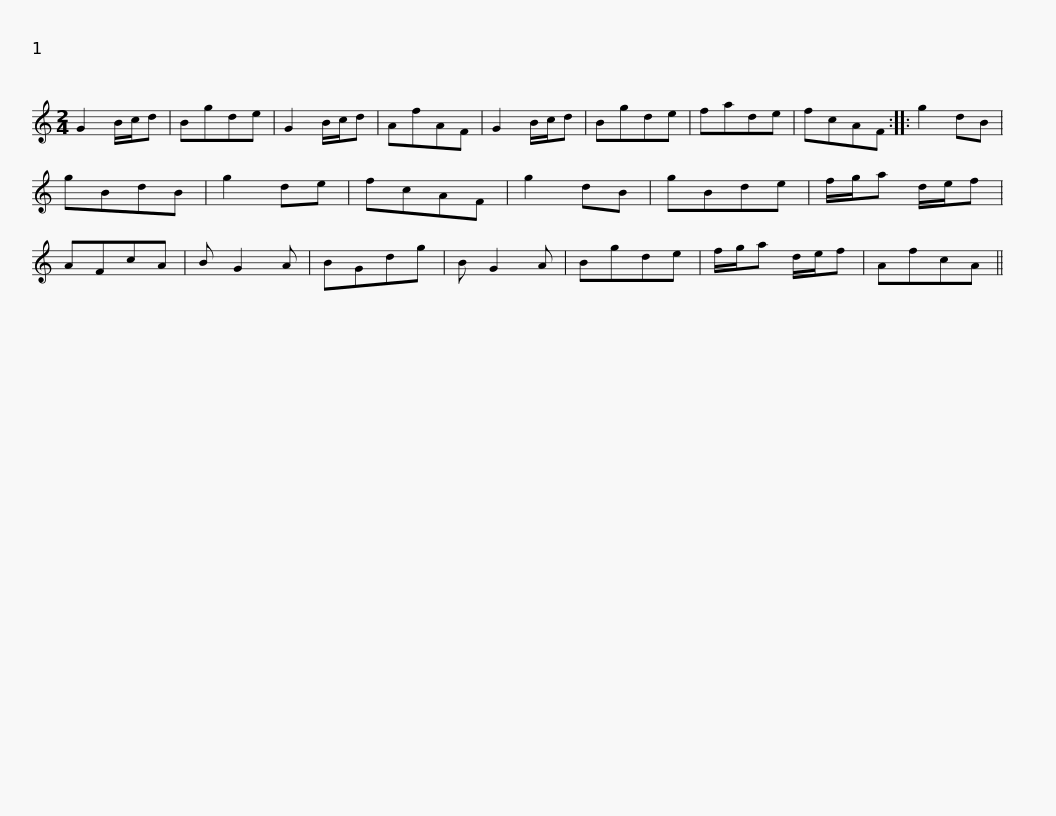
X:1
L:1/8
M:2/4
I:linebreak $
K:C
V:1 treble
V:1
 G2 B/c/d | Bgde | G2 B/c/d | AfAF | G2 B/c/d | %5
 Bgde | fade | fcAF :: g2 dB | gBdB | %10
 g2 de |$ fcAF | g2 dB | gBde | f/g/a d/e/f | %15
 AFcA | B G2 A | BGdg | B G2 A | Bgde | %20
 f/g/a d/e/f | AfcA || %22
